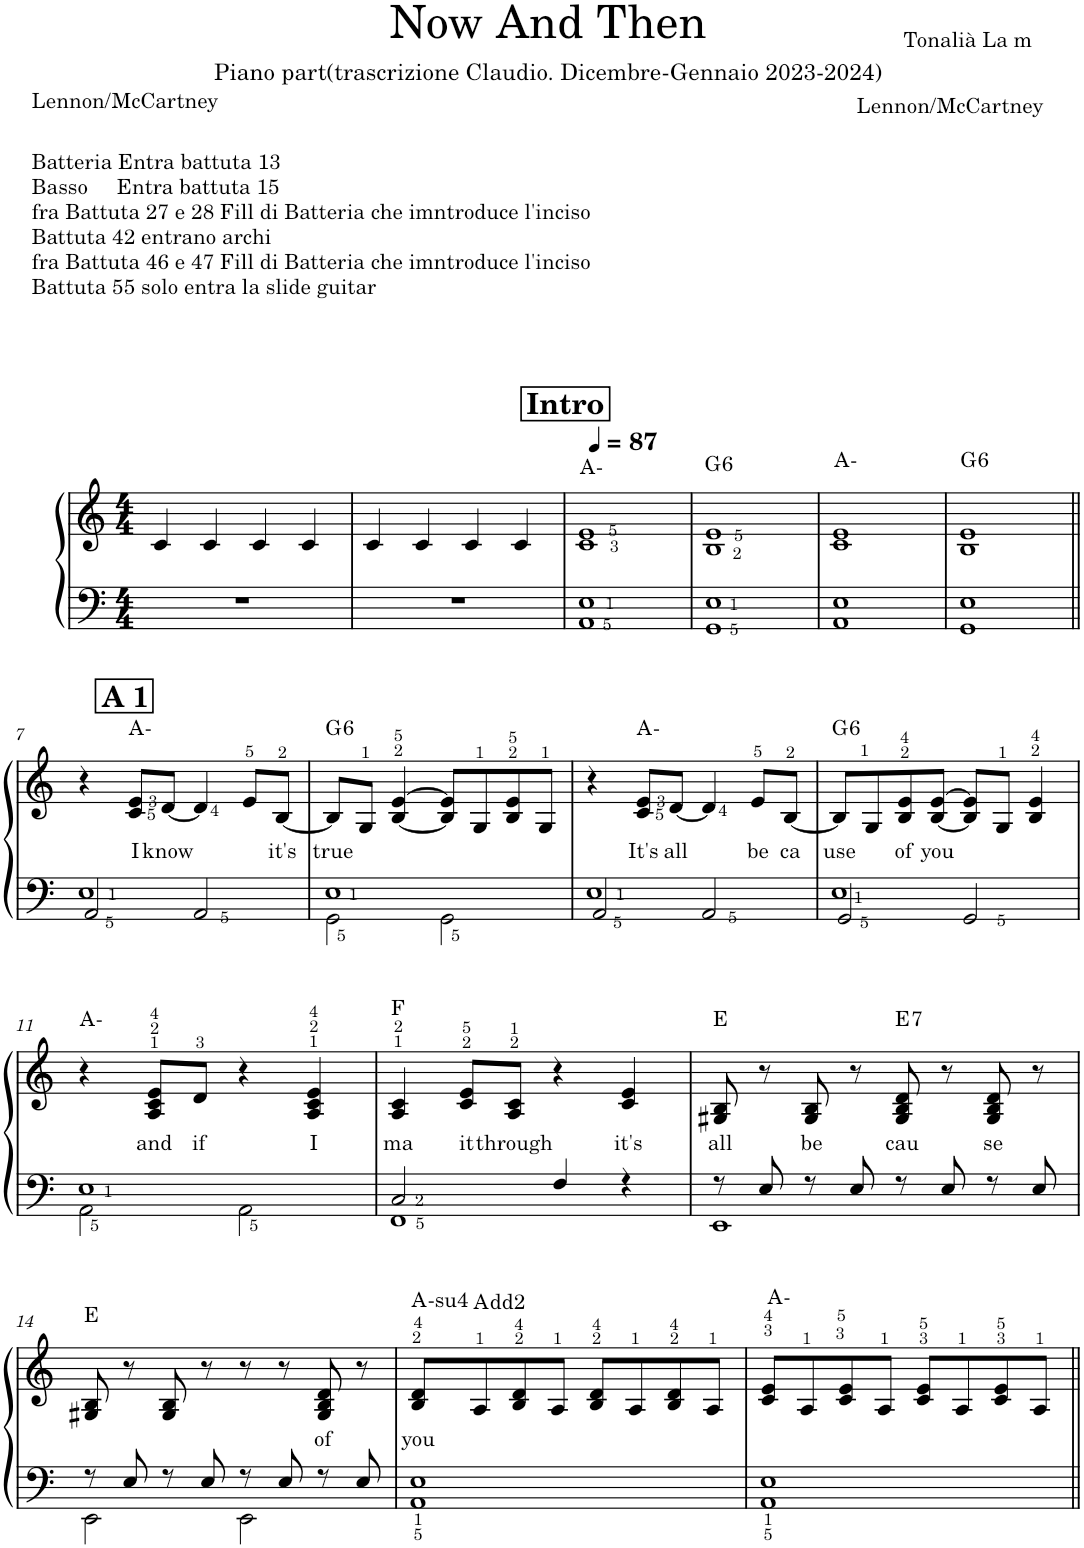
**kern	**kern	**text	**harte
*part1	*part1	*part1	*part1
*staff2	*staff1	*staff1	*
*I"Piano	*	*	*
*clefF4	*clefG2	*	*
*k[]	*k[]	*	*
*M4/4	*M4/4	*	*
=1	=1	=1	=1
1r	4c/	.	.
.	4c/	.	.
.	4c/	.	.
.	4c/	.	.
=2	=2	=2	=2
1r	4c/	.	.
.	4c/	.	.
.	4c/	.	.
.	4c/	.	.
=3	=3	=3	=3
!!LO:REH:place=s1:a:B:cj:fs=14:t=Intro
*	*MM87	*	*
1AA 1E	1c 1e	.	A:min
=4	=4	=4	=4
!	!	!	!LO:H:kt=6
1GG 1E	1B 1e	.	G:maj6
=5	=5	=5	=5
1AA 1E	1c 1e	.	A:min
=6	=6	=6	=6
!	!	!	!LO:H:kt=6
1GG 1E	1B 1e	.	G:maj6
!!LO:LB:g=z
!!LO:REH:place=s1:a:B:cj:fs=14:t=A 1:qo=1
=7||	=7||	=7||	=7||
*^	*	*	*
2AA/	1E	4r	.	.
!	!	!	!LO:LY:b	!
.	.	8c/ 8e/L	I	A:min
!	!	!	!LO:LY:b	!
.	.	[8d/J	know	.
2AA/	.	4d/]	.	.
.	.	8e/L	.	.
!	!	!	!LO:LY:b	!
.	.	[8B/J	it's	.
=8	=8	=8	=8	=8
!	!	!	!LO:LY:b	!LO:H:kt=6
1E	2GG\	8B/L]	true	G:maj6
.	.	8G/J	.	.
.	.	[4B/ [4e/	.	.
.	2GG\	8B/] 8e/]L	.	.
.	.	8G/	.	.
.	.	8B/ 8e/	.	.
.	.	8G/J	.	.
=9	=9	=9	=9	=9
2AA/	1E	4r	.	.
!	!	!	!LO:LY:b	!
.	.	8c/ 8e/L	It's	A:min
!	!	!	!LO:LY:b	!
.	.	[8d/J	all	.
2AA/	.	4d/]	.	.
!	!	!	!LO:LY:b	!
.	.	8e/L	be	.
!	!	!	!LO:LY:b	!
.	.	[8B/J	ca	.
=10	=10	=10	=10	=10
!	!	!	!LO:LY:b	!LO:H:kt=6
2GG/	1E	8B/L]	use	G:maj6
.	.	8G/	.	.
!	!	!	!LO:LY:b	!
.	.	8B/ 8e/	of	.
!	!	!	!LO:LY:b	!
.	.	[8B/ [8e/J	you	.
2GG/	.	8B/] 8e/]L	.	.
.	.	8G/J	.	.
.	.	4B/ 4e/	.	.
!!LO:LB:g=z
=11	=11	=11	=11	=11
1E	2AA\	4r	.	A:min
!	!	!	!LO:LY:b	!
.	.	8A/ 8c/ 8e/L	and	.
!	!	!	!LO:LY:b	!
.	.	8d/J	if	.
.	2AA\	4r	.	.
!	!	!	!LO:LY:b	!
.	.	4A/ 4c/ 4e/	I	.
=12	=12	=12	=12	=12
!	!	!	!LO:LY:b	!
2C/	1FF	4A/ 4c/	ma	F:maj
!	!	!	!LO:LY:b	!
.	.	8c/ 8e/L	it	.
!	!	!	!LO:LY:b	!
.	.	8A/ 8c/J	through	.
4F/	.	4r	.	.
!	!	!	!LO:LY:b	!
4r	.	4c/ 4e/	it's	.
=13	=13	=13	=13	=13
!	!	!	!LO:LY:b	!
8r	1EE	8G#X/ 8B/	all	E:maj
8E/	.	8r	.	.
!	!	!	!LO:LY:b	!
8r	.	8G#/ 8B/	be	.
8E/	.	8r	.	.
!	!	!	!LO:LY:b	!LO:H:kt=7
8r	.	8G#/ 8B/ 8d/	cau	E:7
8E/	.	8r	.	.
!	!	!	!LO:LY:b	!
8r	.	8G#/ 8B/ 8d/	se	.
8E/	.	8r	.	.
!!LO:LB:g=z
=14	=14	=14	=14	=14
8r	2EE\	8G#X/ 8B/	.	E:maj
8E/	.	8r	.	.
8r	.	8G#/ 8B/	.	.
8E/	.	8r	.	.
8r	2EE\	8r	.	.
8E/	.	8r	.	.
!	!	!	!LO:LY:b	!
8r	.	8G#/ 8B/ 8d/	of	.
8E/	.	8r	.	.
*v	*v	*	*	*
=15	=15	=15	=15
!	!	!LO:LY:b	!
1AA 1E	8B/ 8d/L	you	A:min
!	!	!	!LO:H:kt=dd
.	8A/	.	.
.	8B/ 8d/	.	.
.	8A/J	.	.
.	8B/ 8d/L	.	.
.	8A/	.	.
.	8B/ 8d/	.	.
.	8A/J	.	.
=16	=16	=16	=16
1AA 1E	8c/ 8e/L	.	A:min
.	8A/	.	.
.	8c/ 8e/	.	.
.	8A/J	.	.
.	8c/ 8e/L	.	.
.	8A/	.	.
.	8c/ 8e/	.	.
.	8A/J	.	.
=||	=||	=||	=||
*-	*-	*-	*-
